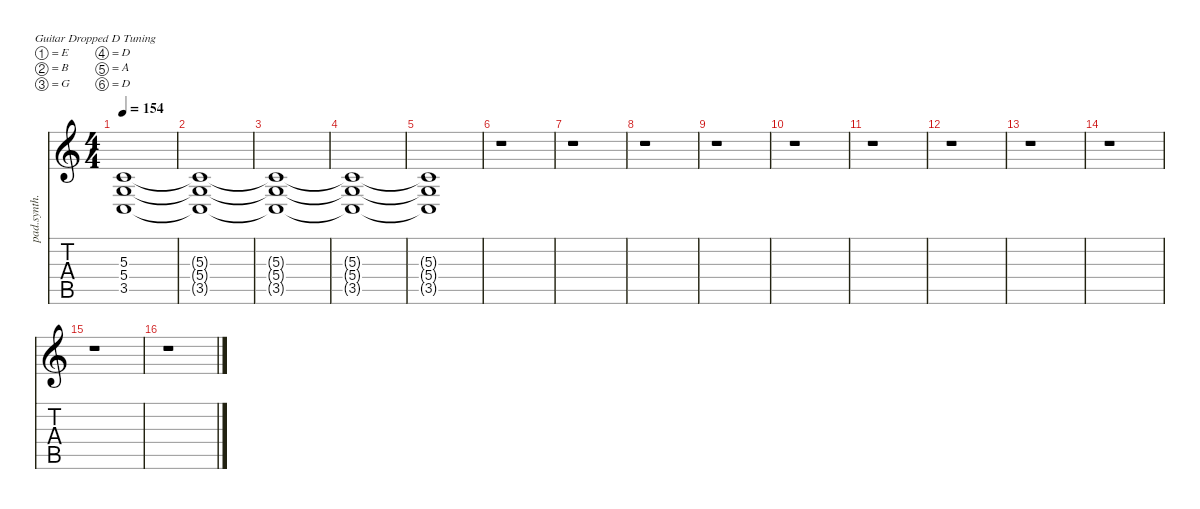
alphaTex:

\defaultSystemsLayout 4
\hideDynamics
\bracketExtendMode nobrackets
\otherSystemsTrackNameOrientation horizontal
\track ("Sweep 2" "pad.synth.") {instrument pad8sweep}
\staff {score tabs}
\tuning (E4 B3 G3 D3 A2 D2)
\ts (4 4)
\tempo 154
\clef g2
\ks c
(5.3{t} 5.4{t} 3.5{t}).1{dy f beam Up} |
(5.3{t} 5.4{t} 3.5{t}).1{beam Up} |
(5.3{t} 5.4{t} 3.5{t}).1{beam Up} |
(5.4{t} 3.5{t} 5.3{t}).1{beam Up} |
(5.3{t} 5.4{t} 3.5{t}).1{beam Up} |
r.1{beam Down} |
r.1{beam Down} |
r.1{beam Down} |
r.1{beam Down} |
r.1{beam Down} |
r.1{beam Down} |
r.1{beam Down} |
r.1{beam Down} |
r.1{beam Down} |
r.1{beam Down} |
r.1{beam Down}
